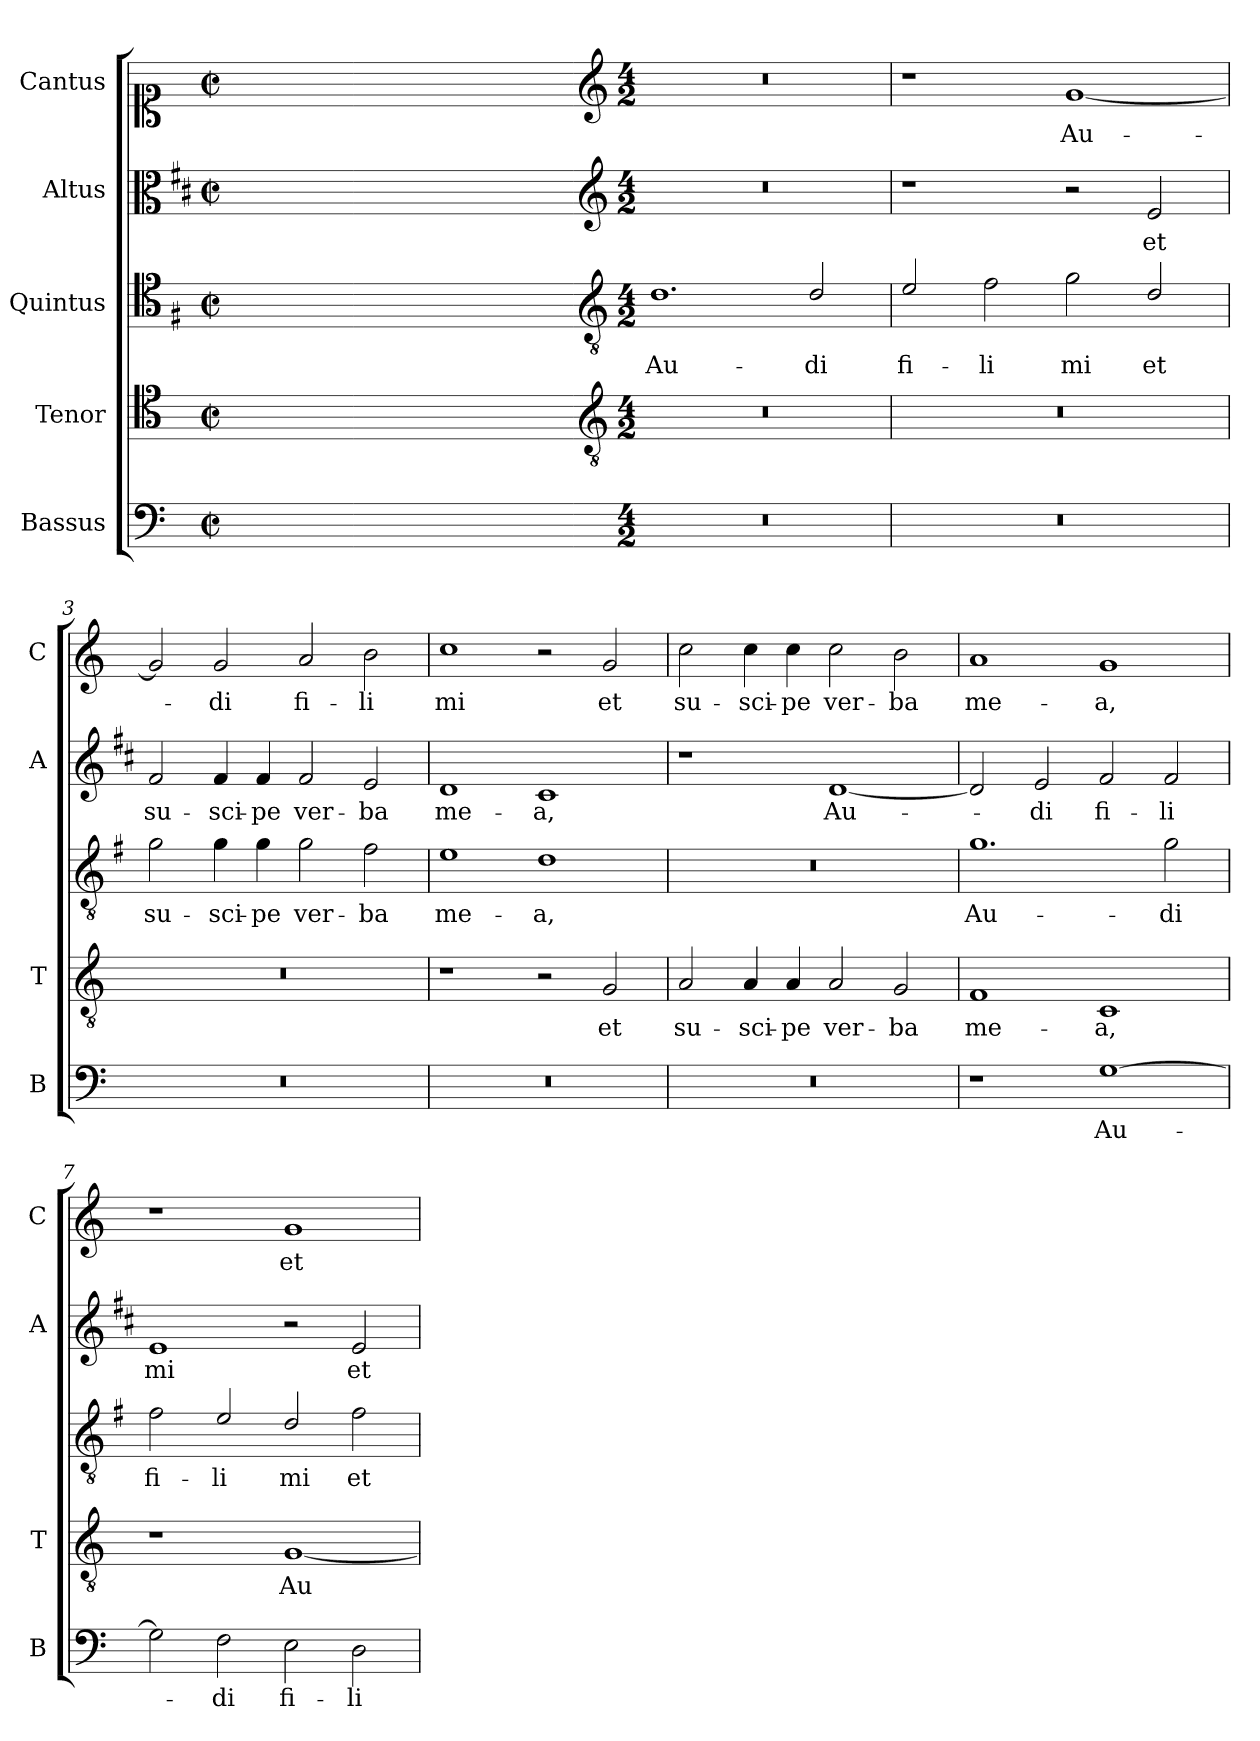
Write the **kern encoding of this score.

**kern	**text	**kern	**text	**kern	**text	**kern	**text	**kern	**text
*part5	*part5	*part4	*part4	*part3	*part3	*part2	*part2	*part1	*part1
*staff5	*staff5	*staff4	*staff4	*staff3	*staff3	*staff2	*staff2	*staff1	*staff1
*I"Bassus	*	*I"Tenor	*	*I"Quintus	*	*I"Altus	*	*I"Cantus	*
*I'B	*	*I'T	*	*	*	*I'A	*	*I'C	*
*clefF4	*	*clefC4	*	*clefC4	*	*clefC3	*	*clefC1	*
*	*	*	*	*ITrd4c7	*	*ITrd1c2	*	*	*
*k[]	*	*k[]	*	*k[]	*	*k[]	*	*k[]	*
*C:	*	*C:	*	*C:	*	*C:	*	*C:	*
*M2/2	*	*M2/2	*	*M2/2	*	*M2/2	*	*M2/2	*
*met(c|)	*	*met(c|)	*	*met(c|)	*	*met(c|)	*	*met(c|)	*
=	=	=	=	=	=	=	=	=	=
1ryy	.	1ryy	.	1ryy	.	1ryy	.	1ryy	.
=1X-	=1X-	=1X-	=1X-	=1X-	=1X-	=1X-	=1X-	=1X-	=1X-
4ryy	.	4ryy	.	4ryy	.	4ryy	.	4ryy	.
4ryy	.	4ryy	.	4ryy	.	4ryy	.	4ryy	.
4ryy	.	4ryy	.	4ryy	.	4ryy	.	4ryy	.
4ryy	.	4ryy	.	4ryy	.	4ryy	.	4ryy	.
=1-	=1-	=1-	=1-	=1-	=1-	=1-	=1-	=1-	=1-
*	*	*clefGv2	*	*clefGv2	*	*clefG2	*	*clefG2	*
*M4/2	*	*M4/2	*	*M4/2	*	*M4/2	*	*M4/2	*
!	!	!	!	!	!LO:LY:b	!	!	!	!
0r	.	0r	.	1.G	Au-	0r	.	0r	.
!	!	!	!	!	!LO:LY:b	!	!	!	!
.	.	.	.	2G/	-di	.	.	.	.
=2	=2	=2	=2	=2	=2	=2	=2	=2	=2
!	!	!	!	!	!LO:LY:b	!	!	!	!
0r	.	0r	.	2A/	fi-	1r	.	1r	.
!	!	!	!	!	!LO:LY:b	!	!	!	!
.	.	.	.	2B\	-li	.	.	.	.
!	!	!	!	!	!LO:LY:b	!	!	!	!LO:LY:b
.	.	.	.	2c\	mi	2r	.	[1g	Au-
!	!	!	!	!	!LO:LY:b	!	!LO:LY:b	!	!
.	.	.	.	2G/	et	2d/	et	.	.
=3	=3	=3	=3	=3	=3	=3	=3	=3	=3
!	!	!	!	!	!LO:LY:b	!	!LO:LY:b	!	!
0r	.	0r	.	2c\	su-	2e/	su-	2g/]	.
!	!	!	!	!	!LO:LY:b	!	!LO:LY:b	!	!LO:LY:b
.	.	.	.	4c\	-sci-	4e/	-sci-	2g/	-di
!	!	!	!	!	!LO:LY:b	!	!LO:LY:b	!	!
.	.	.	.	4c\	-pe	4e/	-pe	.	.
!	!	!	!	!	!LO:LY:b	!	!LO:LY:b	!	!LO:LY:b
.	.	.	.	2c\	ver-	2e/	ver-	2a/	fi-
!	!	!	!	!	!LO:LY:b	!	!LO:LY:b	!	!LO:LY:b
.	.	.	.	2B\	-ba	2d/	-ba	2b\	-li
=4	=4	=4	=4	=4	=4	=4	=4	=4	=4
!	!	!	!	!	!LO:LY:b	!	!LO:LY:b	!	!LO:LY:b
0r	.	1r	.	1A	me-	1c	me-	1cc	mi
!	!	!	!	!	!LO:LY:b	!	!LO:LY:b	!	!
.	.	2r	.	1G	-a,	1B	-a,	2r	.
!	!	!	!LO:LY:b	!	!	!	!	!	!LO:LY:b
.	.	2G/	et	.	.	.	.	2g/	et
=5	=5	=5	=5	=5	=5	=5	=5	=5	=5
!	!	!	!LO:LY:b	!	!	!	!	!	!LO:LY:b
0r	.	2A/	su-	0r	.	1r	.	2cc\	su-
!	!	!	!LO:LY:b	!	!	!	!	!	!LO:LY:b
.	.	4A/	-sci-	.	.	.	.	4cc\	-sci-
!	!	!	!LO:LY:b	!	!	!	!	!	!LO:LY:b
.	.	4A/	-pe	.	.	.	.	4cc\	-pe
!	!	!	!LO:LY:b	!	!	!	!LO:LY:b	!	!LO:LY:b
.	.	2A/	ver-	.	.	[1c	Au-	2cc\	ver-
!	!	!	!LO:LY:b	!	!	!	!	!	!LO:LY:b
.	.	2G/	-ba	.	.	.	.	2b\	-ba
!!LO:LB:g=z
=6	=6	=6	=6	=6	=6	=6	=6	=6	=6
!	!	!	!LO:LY:b	!	!LO:LY:b	!	!	!	!LO:LY:b
1r	.	1F	me-	1.c	Au-	2c/]	.	1a	me-
!	!	!	!	!	!	!	!LO:LY:b	!	!
.	.	.	.	.	.	2d/	-di	.	.
!	!LO:LY:b	!	!LO:LY:b	!	!	!	!LO:LY:b	!	!LO:LY:b
[1G	Au-	1C	-a,	.	.	2e/	fi-	1g	-a,
!	!	!	!	!	!LO:LY:b	!	!LO:LY:b	!	!
.	.	.	.	2c\	-di	2e/	-li	.	.
=7	=7	=7	=7	=7	=7	=7	=7	=7	=7
!	!	!	!	!	!LO:LY:b	!	!LO:LY:b	!	!
2G\]	.	1r	.	2B\	fi-	1d	mi	1r	.
!	!LO:LY:b	!	!	!	!LO:LY:b	!	!	!	!
2F\	-di	.	.	2A/	-li	.	.	.	.
!	!LO:LY:b	!	!LO:LY:b	!	!LO:LY:b	!	!	!	!LO:LY:b
2E\	fi-	[1G	Au-	2G/	mi	2r	.	1g	et
!	!LO:LY:b	!	!	!	!LO:LY:b	!	!LO:LY:b	!	!
2D\	-li	.	.	2B\	et	2d/	et	.	.
=	=	=	=	=	=	=	=	=	=
*-	*-	*-	*-	*-	*-	*-	*-	*-	*-
